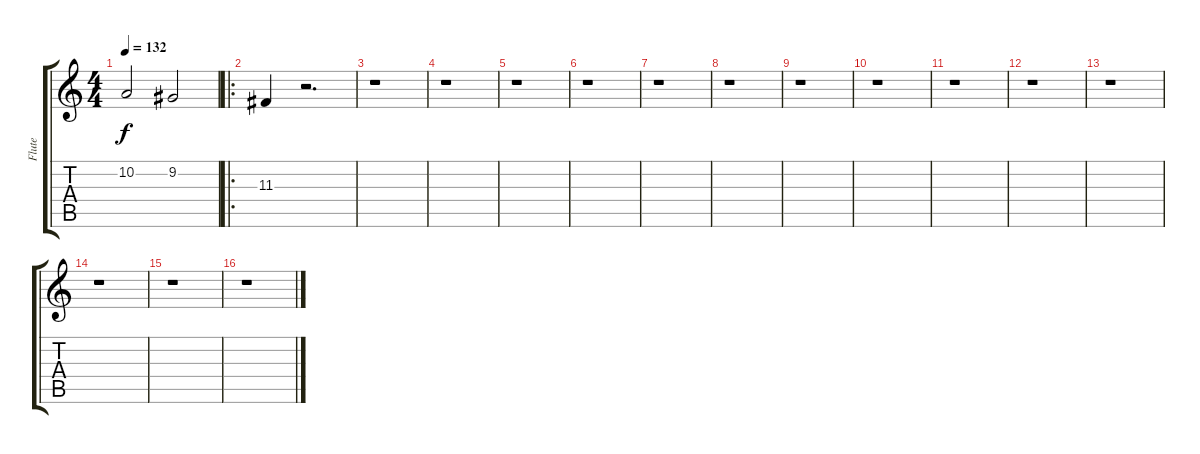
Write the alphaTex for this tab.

\track ("Flute" "Flute") {instrument flute}
\staff {score tabs}
\tuning (E4 B3 G3 D3 A2 E2) {hide}
\ts (4 4)
\tempo 132
\clef g2
\ks c
10.2.2{dy f} 9.2.2 |
\ro
11.3.4 r.2{d} |
r.1 |
r.1 |
r.1 |
r.1 |
r.1 |
r.1 |
r.1 |
r.1 |
r.1 |
r.1 |
r.1 |
r.1 |
r.1 |
r.1
